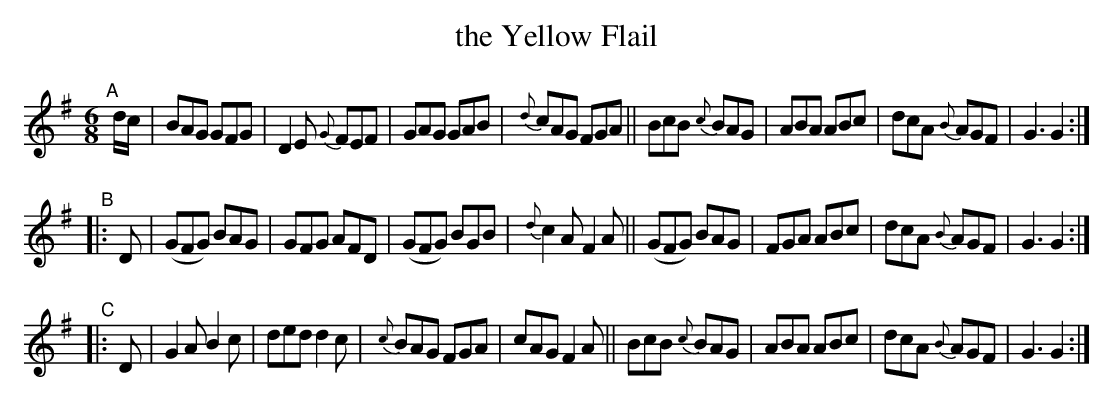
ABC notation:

X:1
T: the Yellow Flail
M: 6/8
L: 1/8
K: G
"^A"[|] d/c/ \
|  BAG    GFG | D2E {G}FEF | GAG    GAB | {d}cAG FGA \
|| BcB {c}BAG | ABA    ABc | dcA {B}AGF |    G3  G2 :|
"^B"|: D \
|  (GFG) BAG | GFG AFD | (GFG)   BGB | {d}c2A F2A \
|| (GFG) BAG | FGA ABc |  dcA {B}AGF |    G3  G2 :|
"^C"|: D \
|  G2A    B2c | ded d2c | {c}BAG    FGA | cAG F2A \
|| BcB {c}BAG | ABA ABc |    dcA {B}AGF | G3  G2 :|
